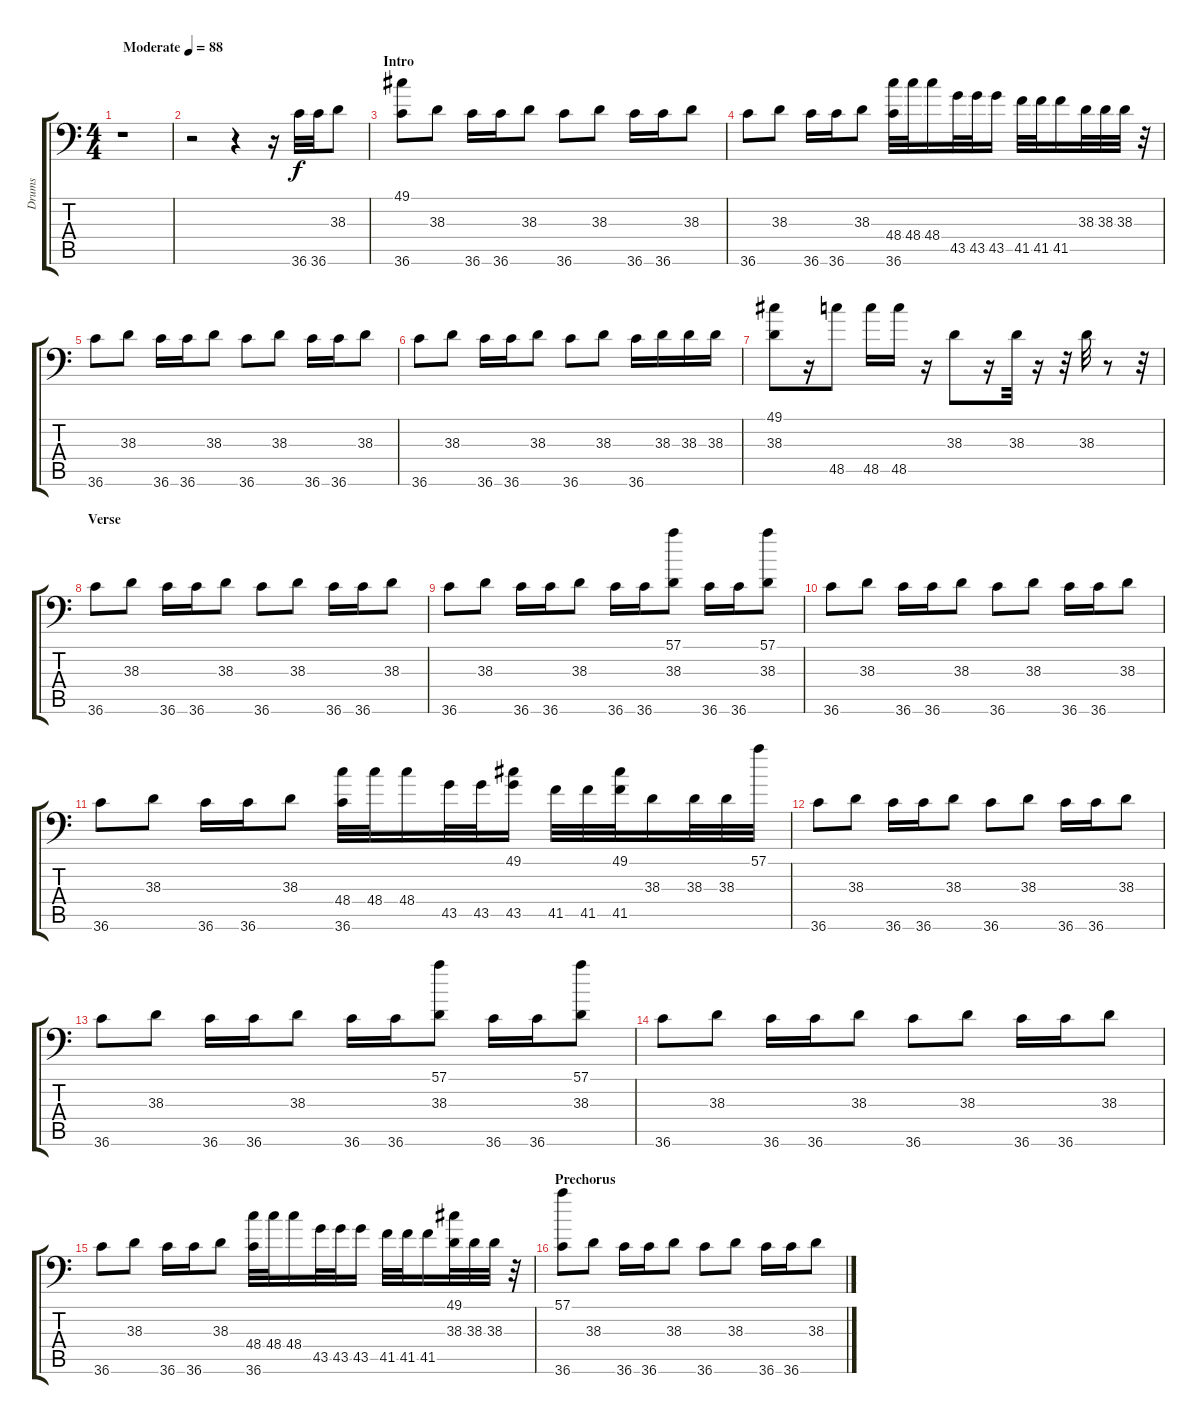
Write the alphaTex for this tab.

\track ("Drums" "Drums") {instrument acousticgrandpiano}
\staff {score tabs}
\tuning (C-1 C-1 C-1 C-1 C-1 C-1) {hide}
\ts (4 4)
\tempo (88 "Moderate")
\clef f4
\ks c
r.1{dy f instrument acousticgrandpiano} |
r.2 r.4 r.16 36.6.32 36.6.32 38.3.8 |
\section ("" "Intro")
(49.1 36.6).8 38.3.8 36.6.16 36.6.16 38.3.8 36.6.8 38.3.8 36.6.16 36.6.16 38.3.8 |
36.6.8 38.3.8 36.6.16 36.6.16 38.3.8 (48.4 36.6).32 48.4.32 48.4.16 43.5.32 43.5.32 43.5.16 41.5.32 41.5.32 41.5.16 38.3.32 38.3.32 38.3.32 r.32 |
36.6.8 38.3.8 36.6.16 36.6.16 38.3.8 36.6.8 38.3.8 36.6.16 36.6.16 38.3.8 |
36.6.8 38.3.8 36.6.16 36.6.16 38.3.8 36.6.8 38.3.8 36.6.16 38.3.16 38.3.16 38.3.16 |
(49.1 38.3).8 r.16 48.5.8 48.5.16 48.5.16 r.16 38.3.8 r.16 38.3.32 r.16 r.32 38.3.32 r.8 r.32 |
\section ("" "Verse")
36.6.8 38.3.8 36.6.16 36.6.16 38.3.8 36.6.8 38.3.8 36.6.16 36.6.16 38.3.8 |
36.6.8 38.3.8 36.6.16 36.6.16 38.3.8 36.6.16 36.6.16 (57.1 38.3).8 36.6.16 36.6.16 (57.1 38.3).8 |
36.6.8 38.3.8 36.6.16 36.6.16 38.3.8 36.6.8 38.3.8 36.6.16 36.6.16 38.3.8 |
36.6.8 38.3.8 36.6.16 36.6.16 38.3.8 (48.4 36.6).32 48.4.32 48.4.16 43.5.32 43.5.32 (49.1 43.5).16 41.5.32 41.5.32 (49.1 41.5).32 38.3.16 38.3.32 38.3.32 57.1.32 |
36.6.8 38.3.8 36.6.16 36.6.16 38.3.8 36.6.8 38.3.8 36.6.16 36.6.16 38.3.8 |
36.6.8 38.3.8 36.6.16 36.6.16 38.3.8 36.6.16 36.6.16 (57.1 38.3).8 36.6.16 36.6.16 (57.1 38.3).8 |
36.6.8 38.3.8 36.6.16 36.6.16 38.3.8 36.6.8 38.3.8 36.6.16 36.6.16 38.3.8 |
36.6.8 38.3.8 36.6.16 36.6.16 38.3.8 (48.4 36.6).32 48.4.32 48.4.16 43.5.32 43.5.32 43.5.16 41.5.32 41.5.32 41.5.16 (49.1 38.3).32 38.3.32 38.3.32 r.32 |
\section ("" "Prechorus")
(57.1 36.6).8 38.3.8 36.6.16 36.6.16 38.3.8 36.6.8 38.3.8 36.6.16 36.6.16 38.3.8
